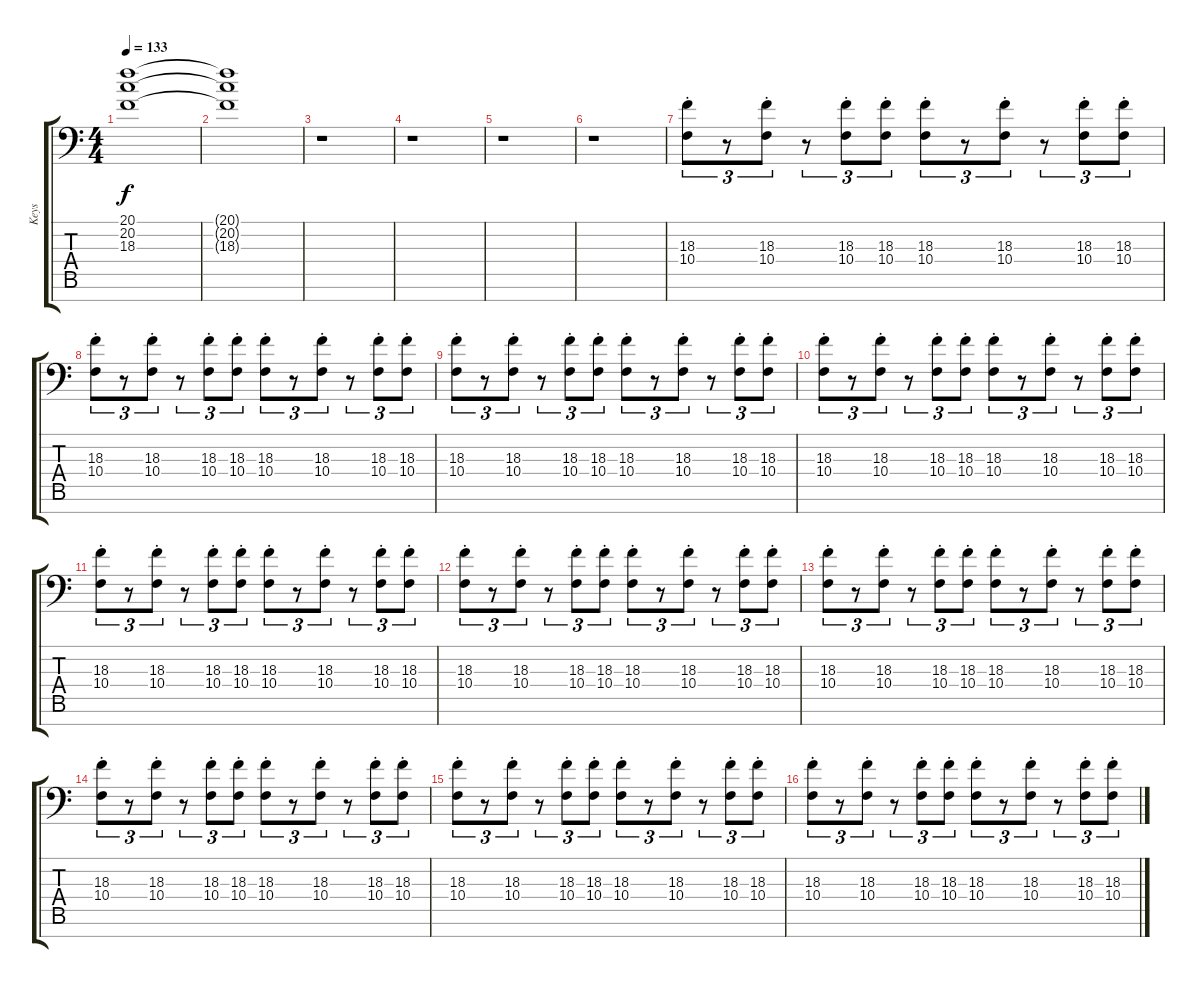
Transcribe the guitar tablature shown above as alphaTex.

\track ("Keys" "Keys") {instrument rockorgan}
\staff {score tabs}
\tuning (A3 E3 B2 G2 D2 A1 E1) {hide}
\ts (4 4)
\tempo 133
\clef f4
\ks c
(20.1{t} 20.2{t} 18.3{t}).1{dy f} |
(20.1{t} 20.2{t} 18.3{t}).1 |
r.1 |
r.1 |
r.1 |
r.1 |
(18.3 10.4{st}).8{tu (3 2) volume 7} r.8{tu (3 2)} (18.3 10.4{st}).8{tu (3 2)} r.8{tu (3 2)} (18.3 10.4{st}).8{tu (3 2)} (18.3 10.4{st}).8{tu (3 2)} (18.3 10.4{st}).8{tu (3 2)} r.8{tu (3 2)} (18.3 10.4{st}).8{tu (3 2)} r.8{tu (3 2)} (18.3 10.4{st}).8{tu (3 2)} (18.3 10.4{st}).8{tu (3 2)} |
(18.3 10.4{st}).8{tu (3 2)} r.8{tu (3 2)} (18.3 10.4{st}).8{tu (3 2)} r.8{tu (3 2)} (18.3 10.4{st}).8{tu (3 2)} (18.3 10.4{st}).8{tu (3 2)} (18.3 10.4{st}).8{tu (3 2)} r.8{tu (3 2)} (18.3 10.4{st}).8{tu (3 2)} r.8{tu (3 2)} (18.3 10.4{st}).8{tu (3 2)} (18.3 10.4{st}).8{tu (3 2)} |
(18.3 10.4{st}).8{tu (3 2)} r.8{tu (3 2)} (18.3 10.4{st}).8{tu (3 2)} r.8{tu (3 2)} (18.3 10.4{st}).8{tu (3 2)} (18.3 10.4{st}).8{tu (3 2)} (18.3 10.4{st}).8{tu (3 2)} r.8{tu (3 2)} (18.3 10.4{st}).8{tu (3 2)} r.8{tu (3 2)} (18.3 10.4{st}).8{tu (3 2)} (18.3 10.4{st}).8{tu (3 2)} |
(18.3 10.4{st}).8{tu (3 2)} r.8{tu (3 2)} (18.3 10.4{st}).8{tu (3 2)} r.8{tu (3 2)} (18.3 10.4{st}).8{tu (3 2)} (18.3 10.4{st}).8{tu (3 2)} (18.3 10.4{st}).8{tu (3 2)} r.8{tu (3 2)} (18.3 10.4{st}).8{tu (3 2)} r.8{tu (3 2)} (18.3 10.4{st}).8{tu (3 2)} (18.3 10.4{st}).8{tu (3 2)} |
(18.3 10.4{st}).8{tu (3 2)} r.8{tu (3 2)} (18.3 10.4{st}).8{tu (3 2)} r.8{tu (3 2)} (18.3 10.4{st}).8{tu (3 2)} (18.3 10.4{st}).8{tu (3 2)} (18.3 10.4{st}).8{tu (3 2)} r.8{tu (3 2)} (18.3 10.4{st}).8{tu (3 2)} r.8{tu (3 2)} (18.3 10.4{st}).8{tu (3 2)} (18.3 10.4{st}).8{tu (3 2)} |
(18.3 10.4{st}).8{tu (3 2)} r.8{tu (3 2)} (18.3 10.4{st}).8{tu (3 2)} r.8{tu (3 2)} (18.3 10.4{st}).8{tu (3 2)} (18.3 10.4{st}).8{tu (3 2)} (18.3 10.4{st}).8{tu (3 2)} r.8{tu (3 2)} (18.3 10.4{st}).8{tu (3 2)} r.8{tu (3 2)} (18.3 10.4{st}).8{tu (3 2)} (18.3 10.4{st}).8{tu (3 2)} |
(18.3 10.4{st}).8{tu (3 2)} r.8{tu (3 2)} (18.3 10.4{st}).8{tu (3 2)} r.8{tu (3 2)} (18.3 10.4{st}).8{tu (3 2)} (18.3 10.4{st}).8{tu (3 2)} (18.3 10.4{st}).8{tu (3 2)} r.8{tu (3 2)} (18.3 10.4{st}).8{tu (3 2)} r.8{tu (3 2)} (18.3 10.4{st}).8{tu (3 2)} (18.3 10.4{st}).8{tu (3 2)} |
(18.3 10.4{st}).8{tu (3 2)} r.8{tu (3 2)} (18.3 10.4{st}).8{tu (3 2)} r.8{tu (3 2)} (18.3 10.4{st}).8{tu (3 2)} (18.3 10.4{st}).8{tu (3 2)} (18.3 10.4{st}).8{tu (3 2)} r.8{tu (3 2)} (18.3 10.4{st}).8{tu (3 2)} r.8{tu (3 2)} (18.3 10.4{st}).8{tu (3 2)} (18.3 10.4{st}).8{tu (3 2)} |
(18.3 10.4{st}).8{tu (3 2) volume 7} r.8{tu (3 2)} (18.3 10.4{st}).8{tu (3 2)} r.8{tu (3 2)} (18.3 10.4{st}).8{tu (3 2)} (18.3 10.4{st}).8{tu (3 2)} (18.3 10.4{st}).8{tu (3 2)} r.8{tu (3 2)} (18.3 10.4{st}).8{tu (3 2)} r.8{tu (3 2)} (18.3 10.4{st}).8{tu (3 2)} (18.3 10.4{st}).8{tu (3 2)} |
(18.3 10.4{st}).8{tu (3 2)} r.8{tu (3 2)} (18.3 10.4{st}).8{tu (3 2)} r.8{tu (3 2)} (18.3 10.4{st}).8{tu (3 2)} (18.3 10.4{st}).8{tu (3 2)} (18.3 10.4{st}).8{tu (3 2)} r.8{tu (3 2)} (18.3 10.4{st}).8{tu (3 2)} r.8{tu (3 2)} (18.3 10.4{st}).8{tu (3 2)} (18.3 10.4{st}).8{tu (3 2)}
